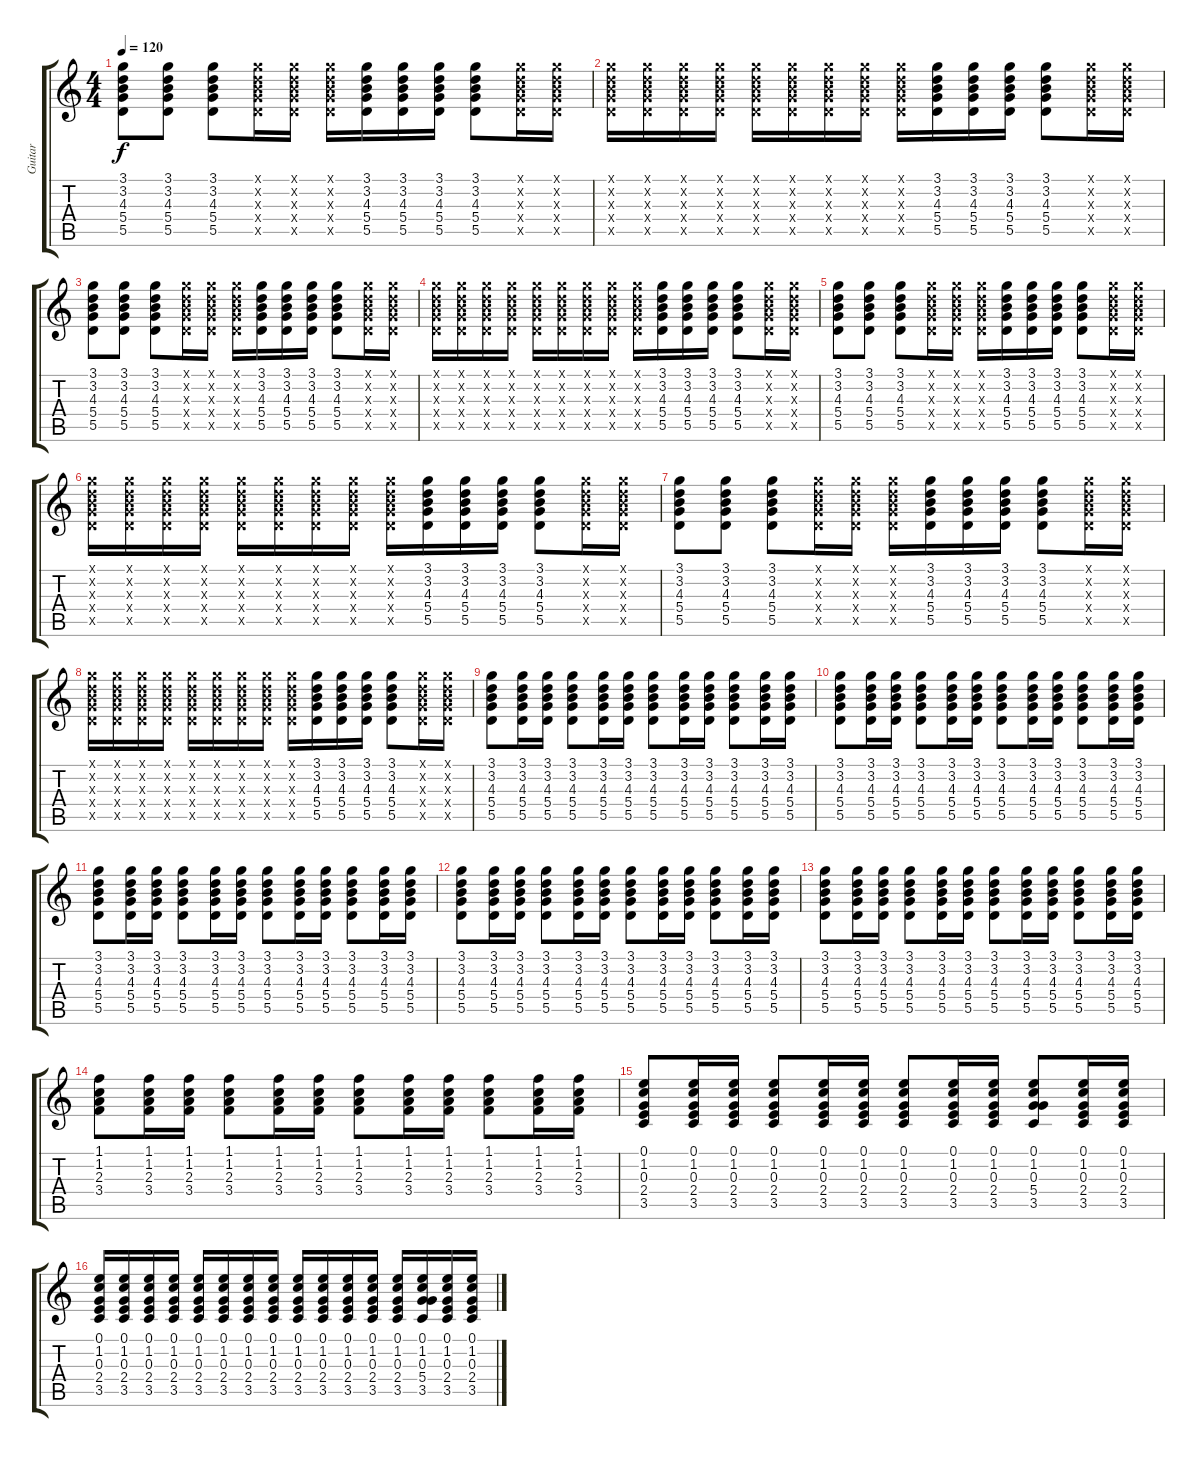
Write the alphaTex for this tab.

\track ("Guitar " "Guitar ") {instrument electricguitarclean}
\staff {score tabs}
\tuning (E4 B3 G3 D3 A2 E2) {hide}
\ts (4 4)
\tempo 120
\clef g2
\ks c
(3.1 3.2 4.3 5.4 5.5).8{dy f} (3.1 3.2 4.3 5.4 5.5).8 (3.1 3.2 4.3 5.4 5.5).8 (3.1{x} 3.2{x} 4.3{x} 5.4{x} 5.5{x}).16 (3.1{x} 3.2{x} 4.3{x} 5.4{x} 5.5{x}).16 (3.1{x} 3.2{x} 4.3{x} 5.4{x} 5.5{x}).16 (3.1 3.2 4.3 5.4 5.5).16 (3.1 3.2 4.3 5.4 5.5).16 (3.1 3.2 4.3 5.4 5.5).16 (3.1 3.2 4.3 5.4 5.5).8 (3.1{x} 3.2{x} 4.3{x} 5.4{x} 5.5{x}).16 (3.1{x} 3.2{x} 4.3{x} 5.4{x} 5.5{x}).16 |
(3.1{x} 3.2{x} 4.3{x} 5.4{x} 5.5{x}).16 (3.1{x} 3.2{x} 4.3{x} 5.4{x} 5.5{x}).16 (3.1{x} 3.2{x} 4.3{x} 5.4{x} 5.5{x}).16 (3.1{x} 3.2{x} 4.3{x} 5.4{x} 5.5{x}).16 (3.1{x} 3.2{x} 4.3{x} 5.4{x} 5.5{x}).16 (3.1{x} 3.2{x} 4.3{x} 5.4{x} 5.5{x}).16 (3.1{x} 3.2{x} 4.3{x} 5.4{x} 5.5{x}).16 (3.1{x} 3.2{x} 4.3{x} 5.4{x} 5.5{x}).16 (3.1{x} 3.2{x} 4.3{x} 5.4{x} 5.5{x}).16 (3.1 3.2 4.3 5.4 5.5).16 (3.1 3.2 4.3 5.4 5.5).16 (3.1 3.2 4.3 5.4 5.5).16 (3.1 3.2 4.3 5.4 5.5).8 (3.1{x} 3.2{x} 4.3{x} 5.4{x} 5.5{x}).16 (3.1{x} 3.2{x} 4.3{x} 5.4{x} 5.5{x}).16 |
(3.1 3.2 4.3 5.4 5.5).8 (3.1 3.2 4.3 5.4 5.5).8 (3.1 3.2 4.3 5.4 5.5).8 (3.1{x} 3.2{x} 4.3{x} 5.4{x} 5.5{x}).16 (3.1{x} 3.2{x} 4.3{x} 5.4{x} 5.5{x}).16 (3.1{x} 3.2{x} 4.3{x} 5.4{x} 5.5{x}).16 (3.1 3.2 4.3 5.4 5.5).16 (3.1 3.2 4.3 5.4 5.5).16 (3.1 3.2 4.3 5.4 5.5).16 (3.1 3.2 4.3 5.4 5.5).8 (3.1{x} 3.2{x} 4.3{x} 5.4{x} 5.5{x}).16 (3.1{x} 3.2{x} 4.3{x} 5.4{x} 5.5{x}).16 |
(3.1{x} 3.2{x} 4.3{x} 5.4{x} 5.5{x}).16 (3.1{x} 3.2{x} 4.3{x} 5.4{x} 5.5{x}).16 (3.1{x} 3.2{x} 4.3{x} 5.4{x} 5.5{x}).16 (3.1{x} 3.2{x} 4.3{x} 5.4{x} 5.5{x}).16 (3.1{x} 3.2{x} 4.3{x} 5.4{x} 5.5{x}).16 (3.1{x} 3.2{x} 4.3{x} 5.4{x} 5.5{x}).16 (3.1{x} 3.2{x} 4.3{x} 5.4{x} 5.5{x}).16 (3.1{x} 3.2{x} 4.3{x} 5.4{x} 5.5{x}).16 (3.1{x} 3.2{x} 4.3{x} 5.4{x} 5.5{x}).16 (3.1 3.2 4.3 5.4 5.5).16 (3.1 3.2 4.3 5.4 5.5).16 (3.1 3.2 4.3 5.4 5.5).16 (3.1 3.2 4.3 5.4 5.5).8 (3.1{x} 3.2{x} 4.3{x} 5.4{x} 5.5{x}).16 (3.1{x} 3.2{x} 4.3{x} 5.4{x} 5.5{x}).16 |
(3.1 3.2 4.3 5.4 5.5).8 (3.1 3.2 4.3 5.4 5.5).8 (3.1 3.2 4.3 5.4 5.5).8 (3.1{x} 3.2{x} 4.3{x} 5.4{x} 5.5{x}).16 (3.1{x} 3.2{x} 4.3{x} 5.4{x} 5.5{x}).16 (3.1{x} 3.2{x} 4.3{x} 5.4{x} 5.5{x}).16 (3.1 3.2 4.3 5.4 5.5).16 (3.1 3.2 4.3 5.4 5.5).16 (3.1 3.2 4.3 5.4 5.5).16 (3.1 3.2 4.3 5.4 5.5).8 (3.1{x} 3.2{x} 4.3{x} 5.4{x} 5.5{x}).16 (3.1{x} 3.2{x} 4.3{x} 5.4{x} 5.5{x}).16 |
(3.1{x} 3.2{x} 4.3{x} 5.4{x} 5.5{x}).16 (3.1{x} 3.2{x} 4.3{x} 5.4{x} 5.5{x}).16 (3.1{x} 3.2{x} 4.3{x} 5.4{x} 5.5{x}).16 (3.1{x} 3.2{x} 4.3{x} 5.4{x} 5.5{x}).16 (3.1{x} 3.2{x} 4.3{x} 5.4{x} 5.5{x}).16 (3.1{x} 3.2{x} 4.3{x} 5.4{x} 5.5{x}).16 (3.1{x} 3.2{x} 4.3{x} 5.4{x} 5.5{x}).16 (3.1{x} 3.2{x} 4.3{x} 5.4{x} 5.5{x}).16 (3.1{x} 3.2{x} 4.3{x} 5.4{x} 5.5{x}).16 (3.1 3.2 4.3 5.4 5.5).16 (3.1 3.2 4.3 5.4 5.5).16 (3.1 3.2 4.3 5.4 5.5).16 (3.1 3.2 4.3 5.4 5.5).8 (3.1{x} 3.2{x} 4.3{x} 5.4{x} 5.5{x}).16 (3.1{x} 3.2{x} 4.3{x} 5.4{x} 5.5{x}).16 |
(3.1 3.2 4.3 5.4 5.5).8 (3.1 3.2 4.3 5.4 5.5).8 (3.1 3.2 4.3 5.4 5.5).8 (3.1{x} 3.2{x} 4.3{x} 5.4{x} 5.5{x}).16 (3.1{x} 3.2{x} 4.3{x} 5.4{x} 5.5{x}).16 (3.1{x} 3.2{x} 4.3{x} 5.4{x} 5.5{x}).16 (3.1 3.2 4.3 5.4 5.5).16 (3.1 3.2 4.3 5.4 5.5).16 (3.1 3.2 4.3 5.4 5.5).16 (3.1 3.2 4.3 5.4 5.5).8 (3.1{x} 3.2{x} 4.3{x} 5.4{x} 5.5{x}).16 (3.1{x} 3.2{x} 4.3{x} 5.4{x} 5.5{x}).16 |
(3.1{x} 3.2{x} 4.3{x} 5.4{x} 5.5{x}).16 (3.1{x} 3.2{x} 4.3{x} 5.4{x} 5.5{x}).16 (3.1{x} 3.2{x} 4.3{x} 5.4{x} 5.5{x}).16 (3.1{x} 3.2{x} 4.3{x} 5.4{x} 5.5{x}).16 (3.1{x} 3.2{x} 4.3{x} 5.4{x} 5.5{x}).16 (3.1{x} 3.2{x} 4.3{x} 5.4{x} 5.5{x}).16 (3.1{x} 3.2{x} 4.3{x} 5.4{x} 5.5{x}).16 (3.1{x} 3.2{x} 4.3{x} 5.4{x} 5.5{x}).16 (3.1{x} 3.2{x} 4.3{x} 5.4{x} 5.5{x}).16 (3.1 3.2 4.3 5.4 5.5).16 (3.1 3.2 4.3 5.4 5.5).16 (3.1 3.2 4.3 5.4 5.5).16 (3.1 3.2 4.3 5.4 5.5).8 (3.1{x} 3.2{x} 4.3{x} 5.4{x} 5.5{x}).16 (3.1{x} 3.2{x} 4.3{x} 5.4{x} 5.5{x}).16 |
(3.1 3.2 4.3 5.4 5.5).8 (3.1 3.2 4.3 5.4 5.5).16 (3.1 3.2 4.3 5.4 5.5).16 (3.1 3.2 4.3 5.4 5.5).8 (3.1 3.2 4.3 5.4 5.5).16 (3.1 3.2 4.3 5.4 5.5).16 (3.1 3.2 4.3 5.4 5.5).8 (3.1 3.2 4.3 5.4 5.5).16 (3.1 3.2 4.3 5.4 5.5).16 (3.1 3.2 4.3 5.4 5.5).8 (3.1 3.2 4.3 5.4 5.5).16 (3.1 3.2 4.3 5.4 5.5).16 |
(3.1 3.2 4.3 5.4 5.5).8 (3.1 3.2 4.3 5.4 5.5).16 (3.1 3.2 4.3 5.4 5.5).16 (3.1 3.2 4.3 5.4 5.5).8 (3.1 3.2 4.3 5.4 5.5).16 (3.1 3.2 4.3 5.4 5.5).16 (3.1 3.2 4.3 5.4 5.5).8 (3.1 3.2 4.3 5.4 5.5).16 (3.1 3.2 4.3 5.4 5.5).16 (3.1 3.2 4.3 5.4 5.5).8 (3.1 3.2 4.3 5.4 5.5).16 (3.1 3.2 4.3 5.4 5.5).16 |
(3.1 3.2 4.3 5.4 5.5).8 (3.1 3.2 4.3 5.4 5.5).16 (3.1 3.2 4.3 5.4 5.5).16 (3.1 3.2 4.3 5.4 5.5).8 (3.1 3.2 4.3 5.4 5.5).16 (3.1 3.2 4.3 5.4 5.5).16 (3.1 3.2 4.3 5.4 5.5).8 (3.1 3.2 4.3 5.4 5.5).16 (3.1 3.2 4.3 5.4 5.5).16 (3.1 3.2 4.3 5.4 5.5).8 (3.1 3.2 4.3 5.4 5.5).16 (3.1 3.2 4.3 5.4 5.5).16 |
(3.1 3.2 4.3 5.4 5.5).8 (3.1 3.2 4.3 5.4 5.5).16 (3.1 3.2 4.3 5.4 5.5).16 (3.1 3.2 4.3 5.4 5.5).8 (3.1 3.2 4.3 5.4 5.5).16 (3.1 3.2 4.3 5.4 5.5).16 (3.1 3.2 4.3 5.4 5.5).8 (3.1 3.2 4.3 5.4 5.5).16 (3.1 3.2 4.3 5.4 5.5).16 (3.1 3.2 4.3 5.4 5.5).8 (3.1 3.2 4.3 5.4 5.5).16 (3.1 3.2 4.3 5.4 5.5).16 |
(3.1 3.2 4.3 5.4 5.5).8 (3.1 3.2 4.3 5.4 5.5).16 (3.1 3.2 4.3 5.4 5.5).16 (3.1 3.2 4.3 5.4 5.5).8 (3.1 3.2 4.3 5.4 5.5).16 (3.1 3.2 4.3 5.4 5.5).16 (3.1 3.2 4.3 5.4 5.5).8 (3.1 3.2 4.3 5.4 5.5).16 (3.1 3.2 4.3 5.4 5.5).16 (3.1 3.2 4.3 5.4 5.5).8 (3.1 3.2 4.3 5.4 5.5).16 (3.1 3.2 4.3 5.4 5.5).16 |
(1.1 1.2 2.3 3.4).8 (1.1 1.2 2.3 3.4).16 (1.1 1.2 2.3 3.4).16 (1.1 1.2 2.3 3.4).8 (1.1 1.2 2.3 3.4).16 (1.1 1.2 2.3 3.4).16 (1.1 1.2 2.3 3.4).8 (1.1 1.2 2.3 3.4).16 (1.1 1.2 2.3 3.4).16 (1.1 1.2 2.3 3.4).8 (1.1 1.2 2.3 3.4).16 (1.1 1.2 2.3 3.4).16 |
(0.1 1.2 0.3 2.4 3.5).8 (0.1 1.2 0.3 2.4 3.5).16 (0.1 1.2 0.3 2.4 3.5).16 (0.1 1.2 0.3 2.4 3.5).8 (0.1 1.2 0.3 2.4 3.5).16 (0.1 1.2 0.3 2.4 3.5).16 (0.1 1.2 0.3 2.4 3.5).8 (0.1 1.2 0.3 2.4 3.5).16 (0.1 1.2 0.3 2.4 3.5).16 (0.1 1.2 0.3 5.4 3.5).8 (0.1 1.2 0.3 2.4 3.5).16 (0.1 1.2 0.3 2.4 3.5).16 |
(0.1 1.2 0.3 2.4 3.5).16 (0.1 1.2 0.3 2.4 3.5).16 (0.1 1.2 0.3 2.4 3.5).16 (0.1 1.2 0.3 2.4 3.5).16 (0.1 1.2 0.3 2.4 3.5).16 (0.1 1.2 0.3 2.4 3.5).16 (0.1 1.2 0.3 2.4 3.5).16 (0.1 1.2 0.3 2.4 3.5).16 (0.1 1.2 0.3 2.4 3.5).16 (0.1 1.2 0.3 2.4 3.5).16 (0.1 1.2 0.3 2.4 3.5).16 (0.1 1.2 0.3 2.4 3.5).16 (0.1 1.2 0.3 2.4 3.5).16 (0.1 1.2 0.3 5.4 3.5).16 (0.1 1.2 0.3 2.4 3.5).16 (0.1 1.2 0.3 2.4 3.5).16
